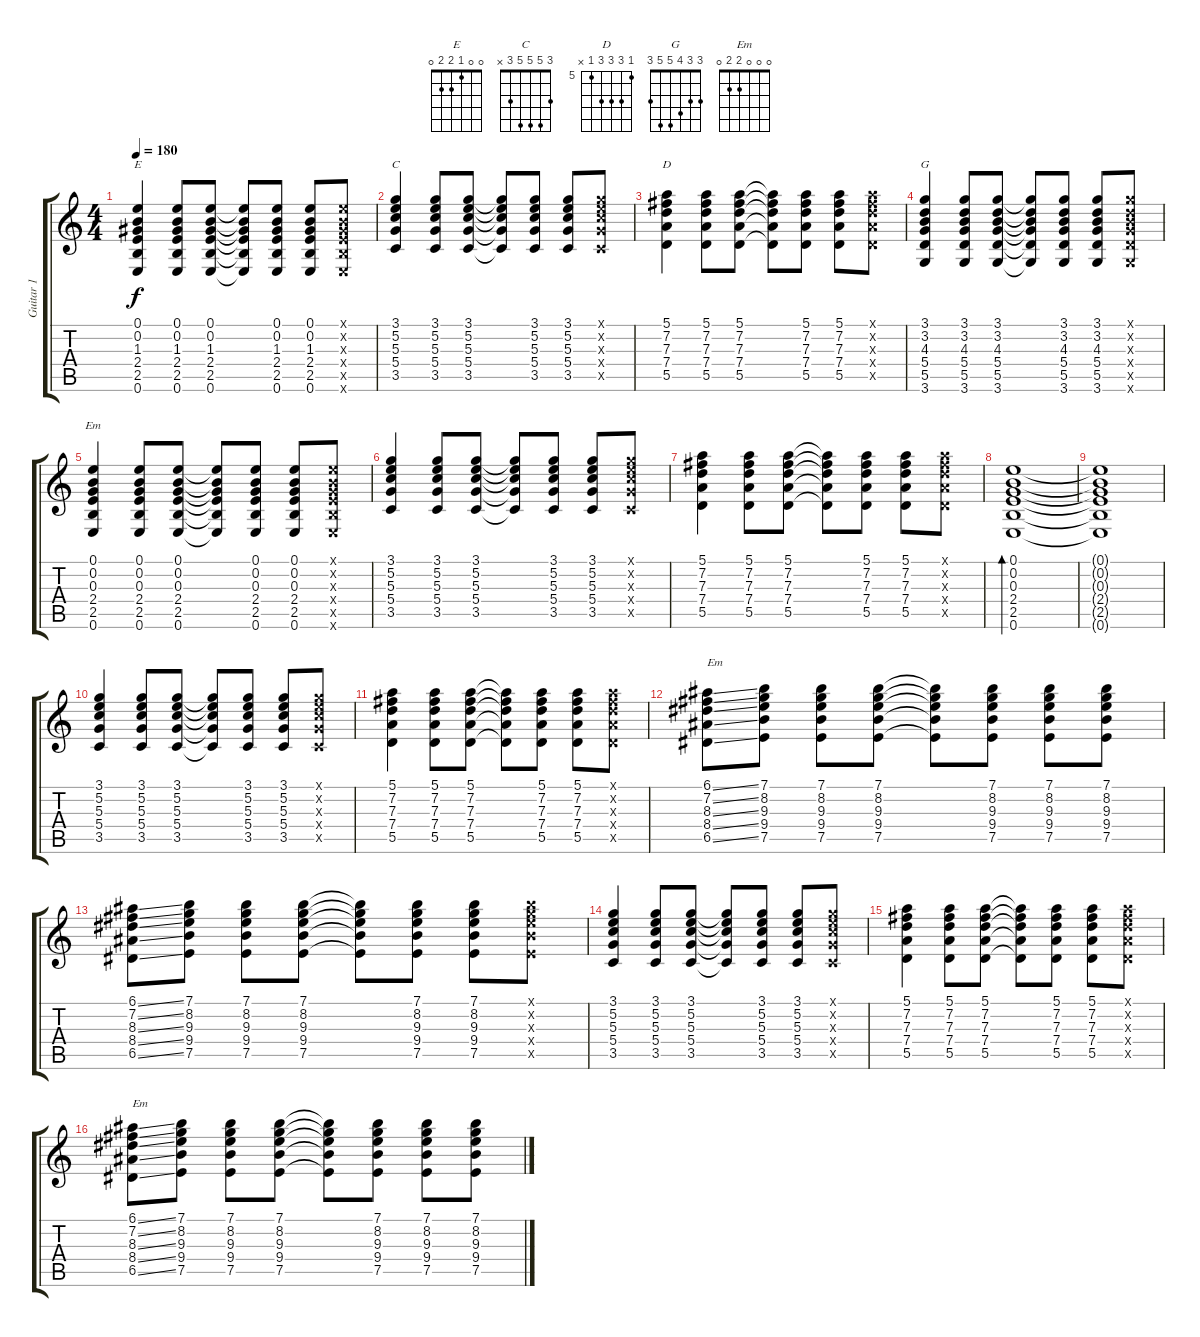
\track ("Guitar 1" "Guitar 1") {instrument overdrivenguitar}
\staff {score tabs}
\tuning (E4 B3 G3 D3 A2 E2) {hide}
\chord ("E" 0 0 1 2 2 0)
\chord ("C" 3 5 5 5 3 x)
\chord ("D" 5 7 7 7 5 x) {firstfret 5}
\chord ("G" 3 3 4 5 5 3)
\chord ("Em" 0 0 0 2 2 0)
\ts (4 4)
\tempo 180
\clef g2
\ks c
(0.1 0.2 1.3 2.4 2.5 0.6).4{ch "E" dy f} (0.1 0.2 1.3 2.4 2.5 0.6).8 (0.1 0.2 1.3 2.4 2.5 0.6).8 (0.1{t} 0.2{t} 1.3{t} 2.4{t} 2.5{t} 0.6{t}).8 (0.1 0.2 1.3 2.4 2.5 0.6).8 (0.1 0.2 1.3 2.4 2.5 0.6).8 (0.1{x} 0.2{x} 1.3{x} 2.4{x} 2.5{x} 0.6{x}).8 |
(3.1 5.2 5.3 5.4 3.5).4{ch "C"} (3.1 5.2 5.3 5.4 3.5).8 (3.1 5.2 5.3 5.4 3.5).8 (3.1{t} 5.2{t} 5.3{t} 5.4{t} 3.5{t}).8 (3.1 5.2 5.3 5.4 3.5).8 (3.1 5.2 5.3 5.4 3.5).8 (3.1{x} 5.2{x} 5.3{x} 5.4{x} 3.5{x}).8 |
(5.1 7.2 7.3 7.4 5.5).4{ch "D"} (5.1 7.2 7.3 7.4 5.5).8 (5.1 7.2 7.3 7.4 5.5).8 (5.1{t} 7.2{t} 7.3{t} 7.4{t} 5.5{t}).8 (5.1 7.2 7.3 7.4 5.5).8 (5.1 7.2 7.3 7.4 5.5).8 (5.1{x} 7.2{x} 7.3{x} 7.4{x} 5.5{x}).8 |
(3.1 3.2 4.3 5.4 5.5 3.6).4{ch "G"} (3.1 3.2 4.3 5.4 5.5 3.6).8 (3.1 3.2 4.3 5.4 5.5 3.6).8 (3.1{t} 3.2{t} 4.3{t} 5.4{t} 5.5{t} 3.6{t}).8 (3.1 3.2 4.3 5.4 5.5 3.6).8 (3.1 3.2 4.3 5.4 5.5 3.6).8 (3.1{x} 3.2{x} 4.3{x} 5.4{x} 5.5{x} 3.6{x}).8 |
(0.1 0.2 0.3 2.4 2.5 0.6).4{ch "Em"} (0.1 0.2 0.3 2.4 2.5 0.6).8 (0.1 0.2 0.3 2.4 2.5 0.6).8 (0.1{t} 0.2{t} 0.3{t} 2.4{t} 2.5{t} 0.6{t}).8 (0.1 0.2 0.3 2.4 2.5 0.6).8 (0.1 0.2 0.3 2.4 2.5 0.6).8 (0.1{x} 0.2{x} 0.3{x} 2.4{x} 2.5{x} 0.6{x}).8 |
(3.1 5.2 5.3 5.4 3.5).4 (3.1 5.2 5.3 5.4 3.5).8 (3.1 5.2 5.3 5.4 3.5).8 (3.1{t} 5.2{t} 5.3{t} 5.4{t} 3.5{t}).8 (3.1 5.2 5.3 5.4 3.5).8 (3.1 5.2 5.3 5.4 3.5).8 (3.1{x} 5.2{x} 5.3{x} 5.4{x} 3.5{x}).8 |
(5.1 7.2 7.3 7.4 5.5).4 (5.1 7.2 7.3 7.4 5.5).8 (5.1 7.2 7.3 7.4 5.5).8 (5.1{t} 7.2{t} 7.3{t} 7.4{t} 5.5{t}).8 (5.1 7.2 7.3 7.4 5.5).8 (5.1 7.2 7.3 7.4 5.5).8 (5.1{x} 7.2{x} 7.3{x} 7.4{x} 5.5{x}).8 |
(0.1 0.2 0.3 2.4 2.5 0.6).1{bd 240} |
(0.1{t} 0.2{t} 0.3{t} 2.4{t} 2.5{t} 0.6{t}).1 |
(3.1 5.2 5.3 5.4 3.5).4 (3.1 5.2 5.3 5.4 3.5).8 (3.1 5.2 5.3 5.4 3.5).8 (3.1{t} 5.2{t} 5.3{t} 5.4{t} 3.5{t}).8 (3.1 5.2 5.3 5.4 3.5).8 (3.1 5.2 5.3 5.4 3.5).8 (3.1{x} 5.2{x} 5.3{x} 5.4{x} 3.5{x}).8 |
(5.1 7.2 7.3 7.4 5.5).4 (5.1 7.2 7.3 7.4 5.5).8 (5.1 7.2 7.3 7.4 5.5).8 (5.1{t} 7.2{t} 7.3{t} 7.4{t} 5.5{t}).8 (5.1 7.2 7.3 7.4 5.5).8 (5.1 7.2 7.3 7.4 5.5).8 (5.1{x} 7.2{x} 7.3{x} 7.4{x} 5.5{x}).8 |
(6.1{ss} 7.2{ss} 8.3{ss} 8.4{ss} 6.5{ss}).8{txt "Em"} (7.1 8.2 9.3 9.4 7.5).8 (7.1 8.2 9.3 9.4 7.5).8 (7.1 8.2 9.3 9.4 7.5).8 (7.1{t} 8.2{t} 9.3{t} 9.4{t} 7.5{t}).8 (7.1 8.2 9.3 9.4 7.5).8 (7.1 8.2 9.3 9.4 7.5).8 (7.1 8.2 9.3 9.4 7.5).8 |
(6.1{ss} 7.2{ss} 8.3{ss} 8.4{ss} 6.5{ss}).8 (7.1 8.2 9.3 9.4 7.5).8 (7.1 8.2 9.3 9.4 7.5).8 (7.1 8.2 9.3 9.4 7.5).8 (7.1{t} 8.2{t} 9.3{t} 9.4{t} 7.5{t}).8 (7.1 8.2 9.3 9.4 7.5).8 (7.1 8.2 9.3 9.4 7.5).8 (7.1{x} 8.2{x} 9.3{x} 9.4{x} 7.5{x}).8 |
(3.1 5.2 5.3 5.4 3.5).4 (3.1 5.2 5.3 5.4 3.5).8 (3.1 5.2 5.3 5.4 3.5).8 (3.1{t} 5.2{t} 5.3{t} 5.4{t} 3.5{t}).8 (3.1 5.2 5.3 5.4 3.5).8 (3.1 5.2 5.3 5.4 3.5).8 (3.1{x} 5.2{x} 5.3{x} 5.4{x} 3.5{x}).8 |
(5.1 7.2 7.3 7.4 5.5).4 (5.1 7.2 7.3 7.4 5.5).8 (5.1 7.2 7.3 7.4 5.5).8 (5.1{t} 7.2{t} 7.3{t} 7.4{t} 5.5{t}).8 (5.1 7.2 7.3 7.4 5.5).8 (5.1 7.2 7.3 7.4 5.5).8 (5.1{x} 7.2{x} 7.3{x} 7.4{x} 5.5{x}).8 |
(6.1{ss} 7.2{ss} 8.3{ss} 8.4{ss} 6.5{ss}).8{txt "Em"} (7.1 8.2 9.3 9.4 7.5).8 (7.1 8.2 9.3 9.4 7.5).8 (7.1 8.2 9.3 9.4 7.5).8 (7.1{t} 8.2{t} 9.3{t} 9.4{t} 7.5{t}).8 (7.1 8.2 9.3 9.4 7.5).8 (7.1 8.2 9.3 9.4 7.5).8 (7.1 8.2 9.3 9.4 7.5).8
